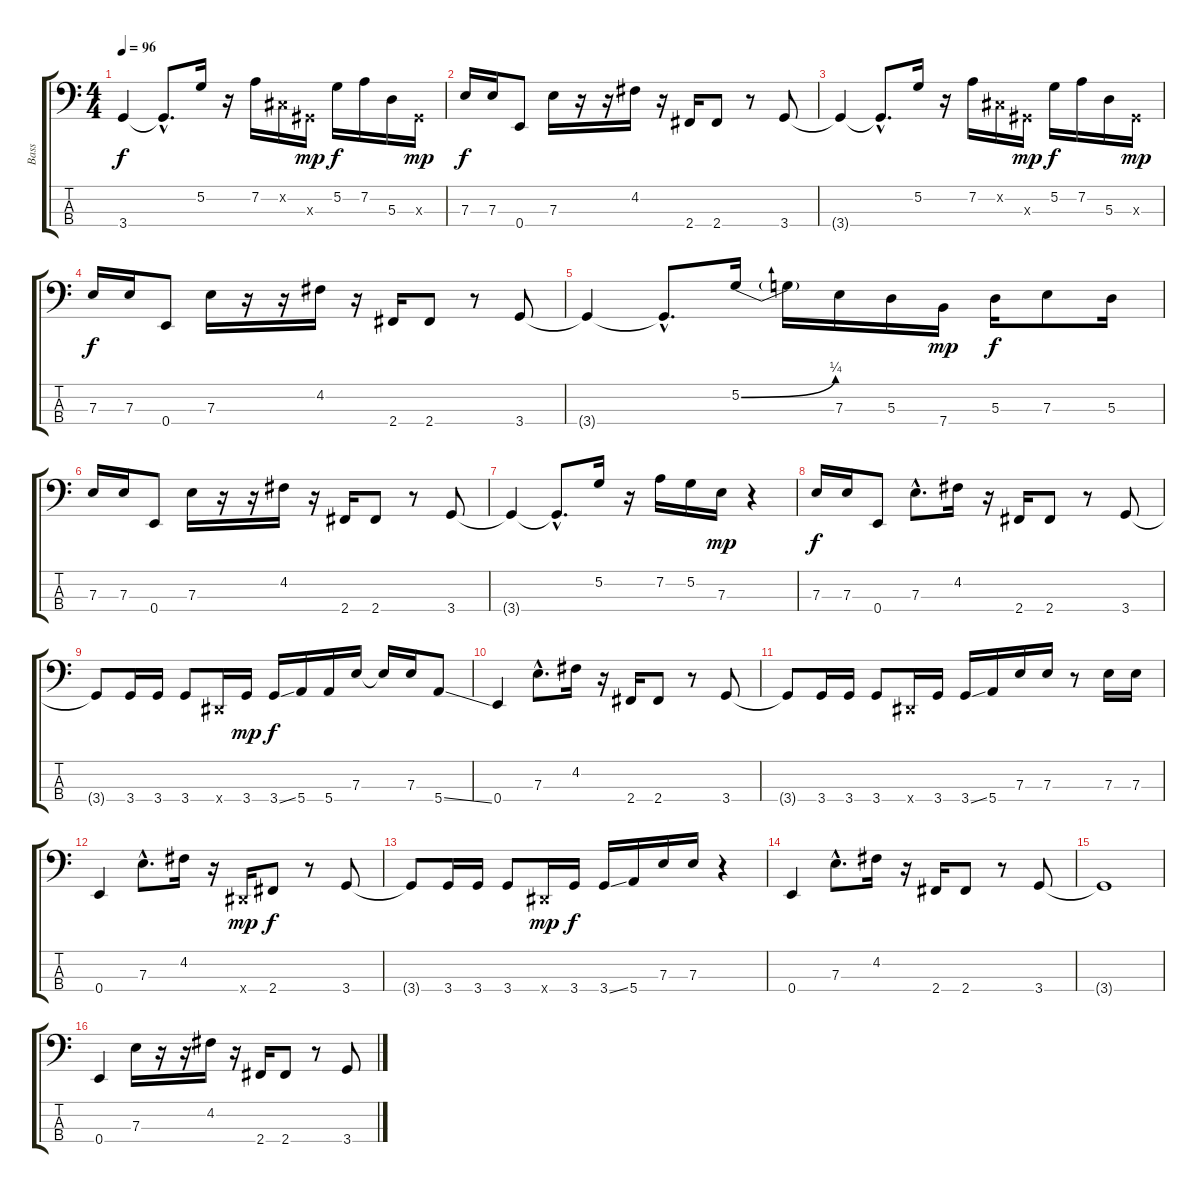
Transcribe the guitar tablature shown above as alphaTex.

\track ("Bass" "Bass") {instrument electricbassfinger}
\staff {score tabs}
\tuning (G2 D2 A1 E1) {hide}
\ts (4 4)
\tempo 96
\clef f4
\ks c
3.4{t}.4{dy f} 3.4{hac t}.8{d} 5.2.16 r.16 7.2.16 -1.2{x}.16 -1.3{x}.16{dy mp} 5.2.16{dy f} 7.2.16 5.3.16 -1.3{x}.16{dy mp} |
7.3.16{dy f} 7.3.16 0.4.8 7.3.16 r.16 r.16 4.2.16 r.16 2.4.16 2.4.8 r.8 3.4.8 |
3.4{t}.4 3.4{hac t}.8{d} 5.2.16 r.16 7.2.16 -1.2{x}.16 -1.3{x}.16{dy mp} 5.2.16{dy f} 7.2.16 5.3.16 -1.3{x}.16{dy mp} |
7.3.16{dy f} 7.3.16 0.4.8 7.3.16 r.16 r.16 4.2.16 r.16 2.4.16 2.4.8 r.8 3.4.8 |
3.4{t}.4 3.4{hac t}.8{d} 5.2{be (bend 0 0 60 1)}.16 5.2{t}.16 7.3.16 5.3.16 7.4.16{dy mp} 5.3.16{dy f} 7.3.8 5.3.16 |
7.3.16 7.3.16 0.4.8 7.3.16 r.16 r.16 4.2.16 r.16 2.4.16 2.4.8 r.8 3.4.8 |
3.4{t}.4 3.4{hac t}.8{d} 5.2.16 r.16 7.2.16 5.2.16 7.3.16{dy mp} r.4 |
7.3.16{dy f} 7.3.16 0.4.8 7.3{hac}.8{d} 4.2.16 r.16 2.4.16 2.4.8 r.8 3.4.8 |
3.4{t}.8 3.4.16 3.4.16 3.4.8 -1.4{x}.16 3.4.16{dy mp} 3.4{ss}.16{dy f} 5.4.16 5.4.16 7.3.16 7.3{t}.16 7.3.16 5.4{ss}.8 |
0.4.4 7.3{hac}.8{d} 4.2.16 r.16 2.4.16 2.4.8 r.8 3.4.8 |
3.4{t}.8 3.4.16 3.4.16 3.4.8 -1.4{x}.16 3.4.16 3.4{ss}.16 5.4.16 7.3.16 7.3.16 r.8 7.3.16 7.3.16 |
0.4.4 7.3{hac}.8{d} 4.2.16 r.16 -1.4{x}.16{dy mp} 2.4.8{dy f} r.8 3.4.8 |
3.4{t}.8 3.4.16 3.4.16 3.4.8 -1.4{x}.16{dy mp} 3.4.16{dy f} 3.4{ss}.16 5.4.16 7.3.16 7.3.16 r.4 |
0.4.4 7.3{hac}.8{d} 4.2.16 r.16 2.4.16 2.4.8 r.8 3.4.8 |
3.4{t}.1 |
0.4.4 7.3.16 r.16 r.16 4.2.16 r.16 2.4.16 2.4.8 r.8 3.4.8
